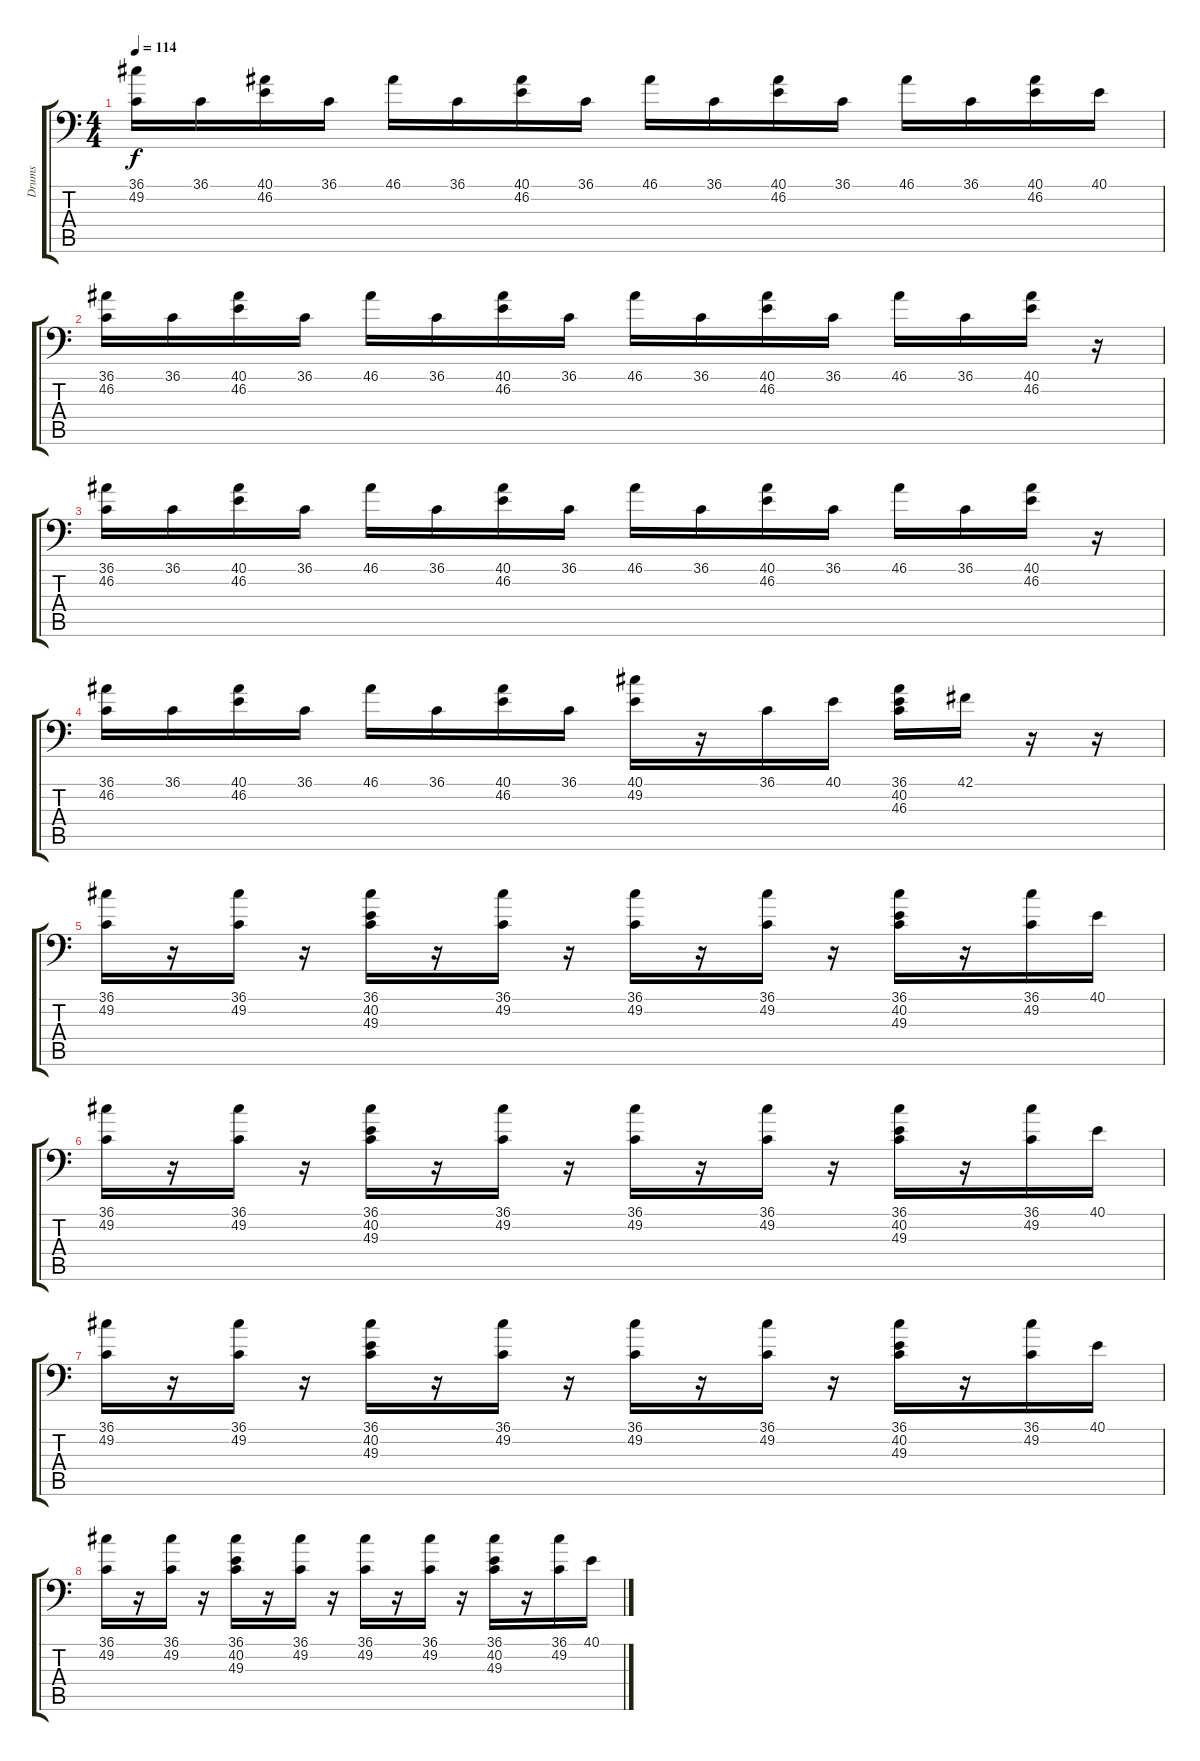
\track ("Drums" "Drums") {instrument acousticgrandpiano}
\staff {score tabs}
\tuning (C-1 C-1 C-1 C-1 C-1 C-1) {hide}
\ts (4 4)
\tempo 114
\clef f4
\ks c
(36.1 49.2).16{dy f} 36.1.16 (40.1 46.2).16 36.1.16 46.1.16 36.1.16 (40.1 46.2).16 36.1.16 46.1.16 36.1.16 (40.1 46.2).16 36.1.16 46.1.16 36.1.16 (40.1 46.2).16 40.1.16 |
(36.1 46.2).16 36.1.16 (40.1 46.2).16 36.1.16 46.1.16 36.1.16 (40.1 46.2).16 36.1.16 46.1.16 36.1.16 (40.1 46.2).16 36.1.16 46.1.16 36.1.16 (40.1 46.2).16 r.16 |
(36.1 46.2).16 36.1.16 (40.1 46.2).16 36.1.16 46.1.16 36.1.16 (40.1 46.2).16 36.1.16 46.1.16 36.1.16 (40.1 46.2).16 36.1.16 46.1.16 36.1.16 (40.1 46.2).16 r.16 |
(36.1 46.2).16 36.1.16 (40.1 46.2).16 36.1.16 46.1.16 36.1.16 (40.1 46.2).16 36.1.16 (40.1 49.2).16 r.16 36.1.16 40.1.16 (36.1 40.2 46.3).16 42.1.16 r.16 r.16 |
(36.1 49.2).16 r.16 (36.1 49.2).16 r.16 (36.1 40.2 49.3).16 r.16 (36.1 49.2).16 r.16 (36.1 49.2).16 r.16 (36.1 49.2).16 r.16 (36.1 40.2 49.3).16 r.16 (36.1 49.2).16 40.1.16 |
(36.1 49.2).16 r.16 (36.1 49.2).16 r.16 (36.1 40.2 49.3).16 r.16 (36.1 49.2).16 r.16 (36.1 49.2).16 r.16 (36.1 49.2).16 r.16 (36.1 40.2 49.3).16 r.16 (36.1 49.2).16 40.1.16 |
(36.1 49.2).16 r.16 (36.1 49.2).16 r.16 (36.1 40.2 49.3).16 r.16 (36.1 49.2).16 r.16 (36.1 49.2).16 r.16 (36.1 49.2).16 r.16 (36.1 40.2 49.3).16 r.16 (36.1 49.2).16 40.1.16 |
(36.1 49.2).16 r.16 (36.1 49.2).16 r.16 (36.1 40.2 49.3).16 r.16 (36.1 49.2).16 r.16 (36.1 49.2).16 r.16 (36.1 49.2).16 r.16 (36.1 40.2 49.3).16 r.16 (36.1 49.2).16 40.1.16
